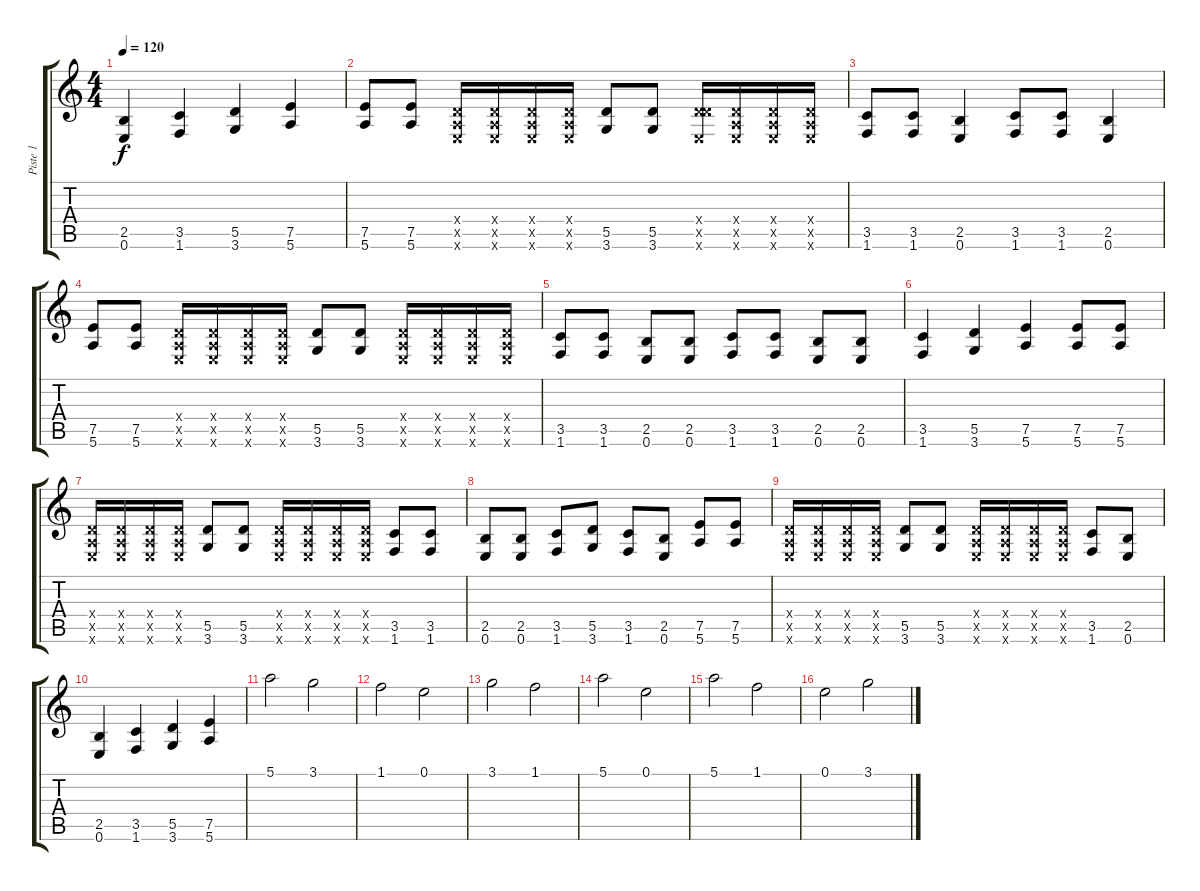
\track ("Piste 1" "Piste 1") {instrument distortionguitar}
\staff {score tabs}
\tuning (E4 B3 G3 D3 A2 E2) {hide}
\ts (4 4)
\tempo 120
\clef g2
\ks c
(2.5 0.6).4{dy f} (3.5 1.6).4 (5.5 3.6).4 (7.5 5.6).4 |
(7.5 5.6).8{volume 16} (7.5 5.6).8 (0.4{x} 0.5{x} 0.6{x}).16 (0.4{x} 0.5{x} 0.6{x}).16 (0.4{x} 0.5{x} 0.6{x}).16 (0.4{x} 0.5{x} 0.6{x}).16 (5.5 3.6).8 (5.5 3.6).8 (0.4{x} 5.5{x} 0.6{x}).16 (0.4{x} 0.5{x} 0.6{x}).16 (0.4{x} 0.5{x} 0.6{x}).16 (0.4{x} 0.5{x} 0.6{x}).16 |
(3.5 1.6).8 (3.5 1.6).8 (2.5 0.6).4 (3.5 1.6).8 (3.5 1.6).8 (2.5 0.6).4 |
(7.5 5.6).8 (7.5 5.6).8 (0.4{x} 0.5{x} 0.6{x}).16 (0.4{x} 0.5{x} 0.6{x}).16 (0.4{x} 0.5{x} 0.6{x}).16 (0.4{x} 0.5{x} 0.6{x}).16 (5.5 3.6).8 (5.5 3.6).8 (0.4{x} 0.5{x} 0.6{x}).16 (0.4{x} 0.5{x} 0.6{x}).16 (0.4{x} 0.5{x} 0.6{x}).16 (0.4{x} 0.5{x} 0.6{x}).16 |
(3.5 1.6).8 (3.5 1.6).8 (2.5 0.6).8 (2.5 0.6).8 (3.5 1.6).8 (3.5 1.6).8 (2.5 0.6).8 (2.5 0.6).8 |
(3.5 1.6).4 (5.5 3.6).4 (7.5 5.6).4 (7.5 5.6).8 (7.5 5.6).8 |
(0.4{x} 0.5{x} 0.6{x}).16 (0.4{x} 0.5{x} 0.6{x}).16 (0.4{x} 0.5{x} 0.6{x}).16 (0.4{x} 0.5{x} 0.6{x}).16 (5.5 3.6).8 (5.5 3.6).8 (0.4{x} 0.5{x} 0.6{x}).16 (0.4{x} 0.5{x} 0.6{x}).16 (0.4{x} 0.5{x} 0.6{x}).16 (0.4{x} 0.5{x} 0.6{x}).16 (3.5 1.6).8 (3.5 1.6).8 |
(2.5 0.6).8 (2.5 0.6).8 (3.5 1.6).8 (5.5 3.6).8 (3.5 1.6).8 (2.5 0.6).8 (7.5 5.6).8 (7.5 5.6).8 |
(0.4{x} 0.5{x} 0.6{x}).16 (0.4{x} 0.5{x} 0.6{x}).16 (0.4{x} 0.5{x} 0.6{x}).16 (0.4{x} 0.5{x} 0.6{x}).16 (5.5 3.6).8 (5.5 3.6).8 (0.4{x} 0.5{x} 0.6{x}).16 (0.4{x} 0.5{x} 0.6{x}).16 (0.4{x} 0.5{x} 0.6{x}).16 (0.4{x} 0.5{x} 0.6{x}).16 (3.5 1.6).8 (2.5 0.6).8 |
(2.5 0.6).4 (3.5 1.6).4 (5.5 3.6).4 (7.5 5.6).4 |
5.1.2 3.1.2 |
1.1.2 0.1.2 |
3.1.2 1.1.2 |
5.1.2 0.1.2 |
5.1.2 1.1.2 |
0.1.2 3.1.2
